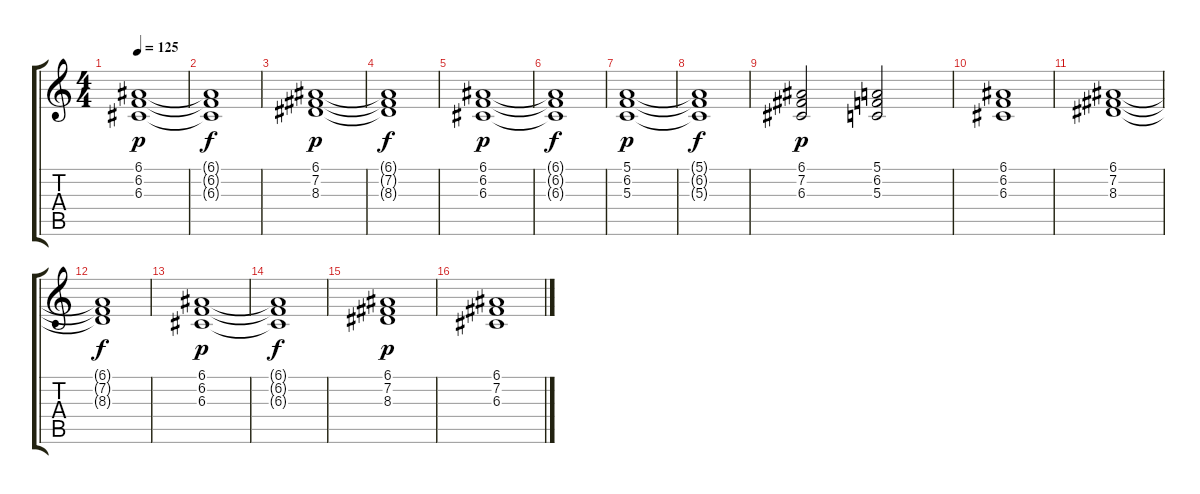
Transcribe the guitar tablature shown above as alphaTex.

\track "" {instrument stringensemble1}
\staff {score tabs}
\tuning (E4 B3 G3 D3 A2 E2) {hide}
\ts (4 4)
\tempo 125
\clef g2
\ks c
(6.1 6.2 6.3).1{dy p} |
(6.1{t} 6.2{t} 6.3{t}).1{dy f} |
(6.1 7.2 8.3).1{dy p} |
(6.1{t} 7.2{t} 8.3{t}).1{dy f} |
(6.1 6.2 6.3).1{dy p} |
(6.1{t} 6.2{t} 6.3{t}).1{dy f} |
(5.1 6.2 5.3).1{dy p} |
(5.1{t} 6.2{t} 5.3{t}).1{dy f} |
(6.1 7.2 6.3).2{dy p} (5.1 6.2 5.3).2 |
(6.1 6.2 6.3).1 |
(6.1 7.2 8.3).1 |
(6.1{t} 7.2{t} 8.3{t}).1{dy f} |
(6.1 6.2 6.3).1{dy p} |
(6.1{t} 6.2{t} 6.3{t}).1{dy f} |
(6.1 7.2 8.3).1{dy p} |
(6.1 7.2 6.3).1
